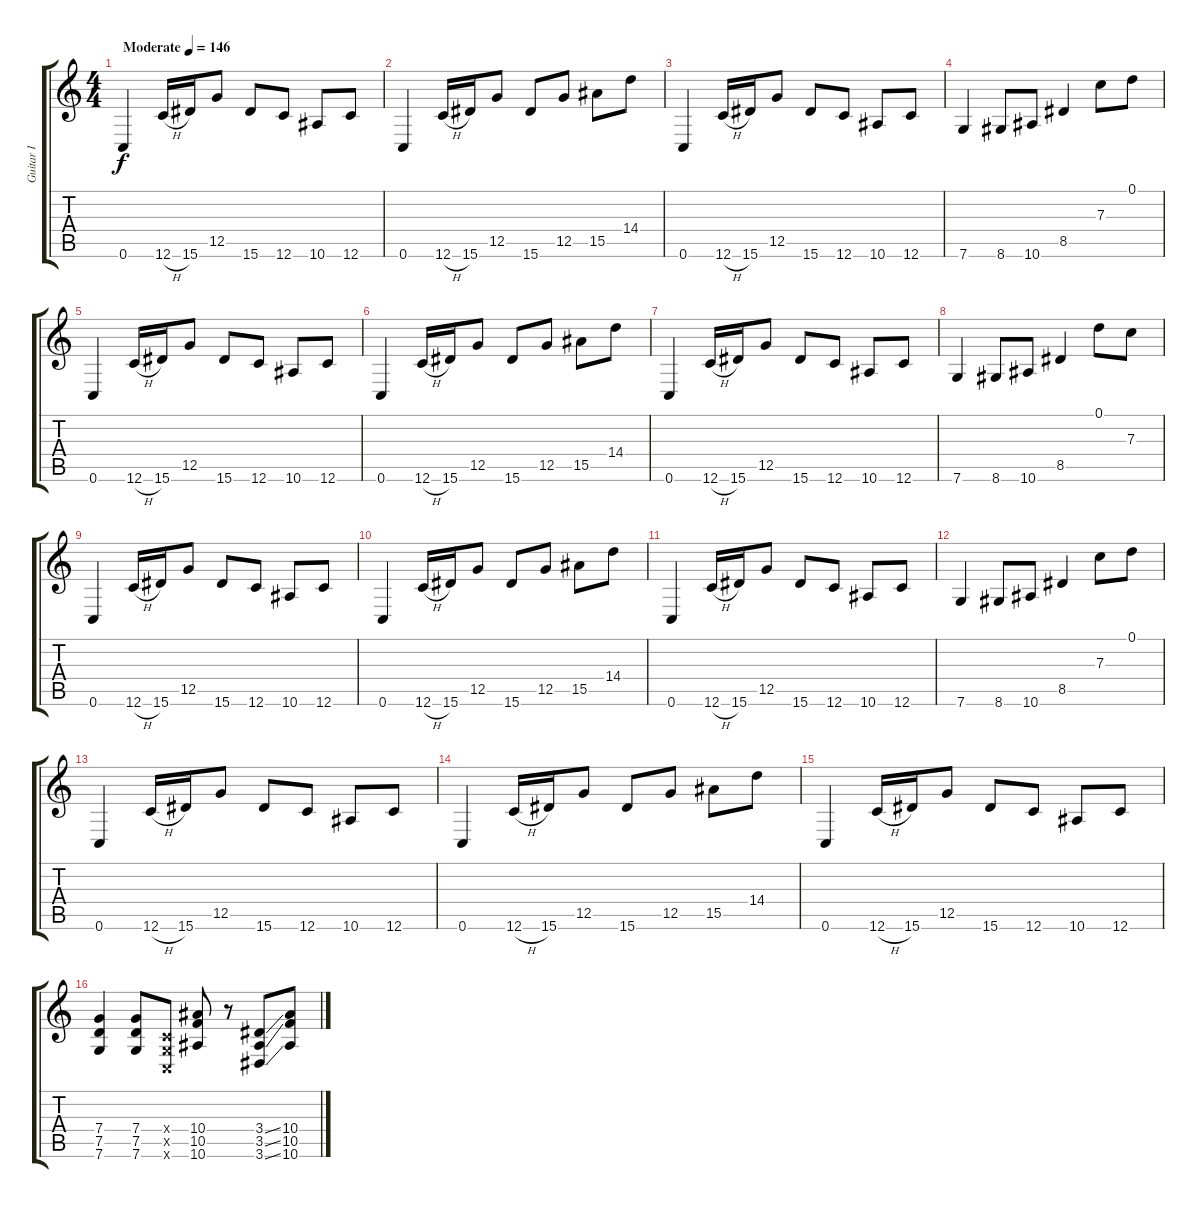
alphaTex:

\track ("Guitar I" "Guitar I") {instrument overdrivenguitar}
\staff {score tabs}
\tuning (D4 A3 F3 C3 G2 C2) {hide}
\ts (4 4)
\tempo (146 "Moderate")
\clef g2
\ks c
0.6.4{dy f instrument overdrivenguitar} 12.6{h}.16 15.6.16 12.5.8 15.6.8 12.6.8 10.6.8 12.6.8 |
0.6.4 12.6{h}.16 15.6.16 12.5.8 15.6.8 12.5.8 15.5.8 14.4.8 |
0.6.4 12.6{h}.16 15.6.16 12.5.8 15.6.8 12.6.8 10.6.8 12.6.8 |
7.6.4 8.6.8 10.6.8 8.5.4 7.3.8 0.1.8 |
0.6.4 12.6{h}.16 15.6.16 12.5.8 15.6.8 12.6.8 10.6.8 12.6.8 |
0.6.4 12.6{h}.16 15.6.16 12.5.8 15.6.8 12.5.8 15.5.8 14.4.8 |
0.6.4 12.6{h}.16 15.6.16 12.5.8 15.6.8 12.6.8 10.6.8 12.6.8 |
7.6.4 8.6.8 10.6.8 8.5.4 0.1.8 7.3.8 |
0.6.4 12.6{h}.16 15.6.16 12.5.8 15.6.8 12.6.8 10.6.8 12.6.8 |
0.6.4 12.6{h}.16 15.6.16 12.5.8 15.6.8 12.5.8 15.5.8 14.4.8 |
0.6.4 12.6{h}.16 15.6.16 12.5.8 15.6.8 12.6.8 10.6.8 12.6.8 |
7.6.4 8.6.8 10.6.8 8.5.4 7.3.8 0.1.8 |
0.6.4 12.6{h}.16 15.6.16 12.5.8 15.6.8 12.6.8 10.6.8 12.6.8 |
0.6.4 12.6{h}.16 15.6.16 12.5.8 15.6.8 12.5.8 15.5.8 14.4.8 |
0.6.4 12.6{h}.16 15.6.16 12.5.8 15.6.8 12.6.8 10.6.8 12.6.8 |
(7.4 7.5 7.6).4 (7.4 7.5 7.6).8 (0.4{x} 0.5{x} 0.6{x}).8 (10.4 10.5 10.6).8 r.8 (3.4{ss} 3.5{ss} 3.6{ss}).8 (10.4 10.5 10.6).8
